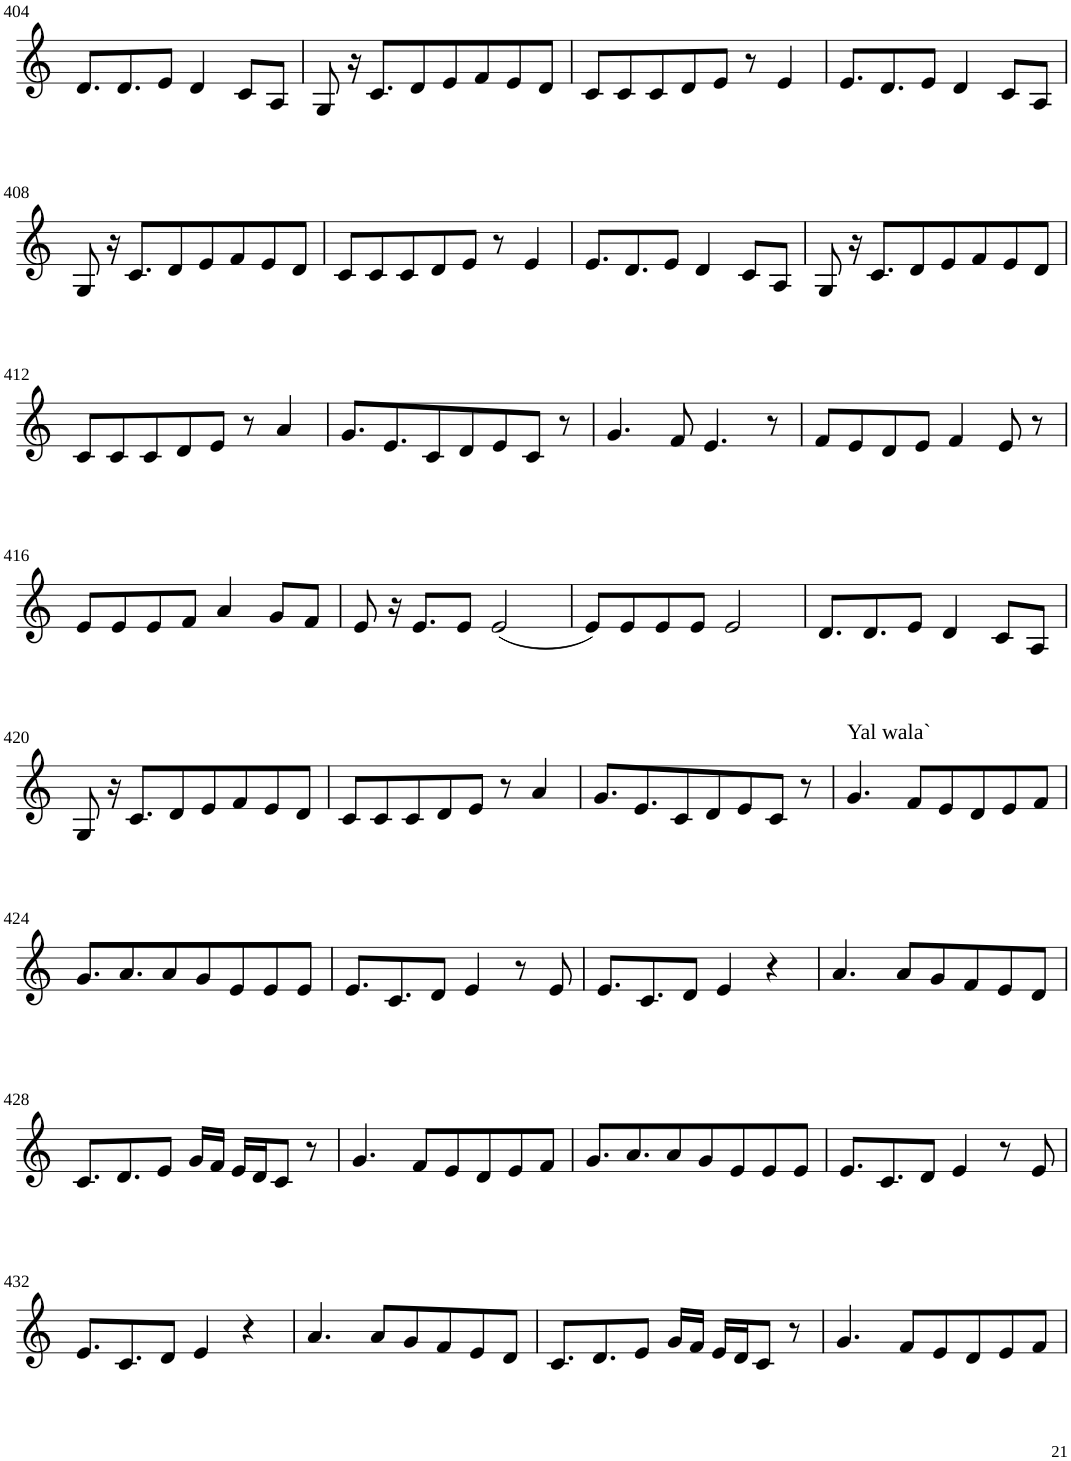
**kern
*part1
*staff1
*I"Violin
!!LO:PB:g=z
*clefG2
*k[]
*M8/8
=404
8.d/L
8.d/
8e/J
4d/
8c/L
8A/J
=405
8G/
16r
8.c/L
8d/
8e/
8f/
8e/
8d/J
=406
8c/L
8c/
8c/
8d/
8e/J
8r
4e/
=407
8.e/L
8.d/
8e/J
4d/
8c/L
8A/J
!!LO:LB:g=z
=408
8G/
16r
8.c/L
8d/
8e/
8f/
8e/
8d/J
=409
8c/L
8c/
8c/
8d/
8e/J
8r
4e/
=410
8.e/L
8.d/
8e/J
4d/
8c/L
8A/J
=411
8G/
16r
8.c/L
8d/
8e/
8f/
8e/
8d/J
!!LO:LB:g=z
=412
8c/L
8c/
8c/
8d/
8e/J
8r
4a/
=413
8.g/L
8.e/
8c/
8d/
8e/
8c/J
8r
=414
4.g/
8f/
4.e/
8r
=415
8f/L
8e/
8d/
8e/J
4f/
8e/
8r
!!LO:LB:g=z
=416
8e/L
8e/
8e/
8f/J
4a/
8g/L
8f/J
=417
8e/
16r
8.e/L
8e/J
(2e/
=418
8e/L)
8e/
8e/
8e/J
2e/
=419
8.d/L
8.d/
8e/J
4d/
8c/L
8A/J
!!LO:LB:g=z
=420
8G/
16r
8.c/L
8d/
8e/
8f/
8e/
8d/J
=421
8c/L
8c/
8c/
8d/
8e/J
8r
4a/
=422
8.g/L
8.e/
8c/
8d/
8e/
8c/J
8r
=423
!LO:TX:a:t=Yal wala`
4.g/
8f/L
8e/
8d/
8e/
8f/J
!!LO:LB:g=z
=424
8.g/L
8.a/
8a/
8g/
8e/
8e/
8e/J
=425
8.e/L
8.c/
8d/J
4e/
8r
8e/
=426
8.e/L
8.c/
8d/J
4e/
4r
=427
4.a/
8a/L
8g/
8f/
8e/
8d/J
!!LO:LB:g=z
=428
8.c/L
8.d/
8e/J
16g/LL
16f/JJ
16e/LL
16d/J
8c/J
8r
=429
4.g/
8f/L
8e/
8d/
8e/
8f/J
=430
8.g/L
8.a/
8a/
8g/
8e/
8e/
8e/J
=431
8.e/L
8.c/
8d/J
4e/
8r
8e/
!!LO:LB:g=z
=432
8.e/L
8.c/
8d/J
4e/
4r
=433
4.a/
8a/L
8g/
8f/
8e/
8d/J
=434
8.c/L
8.d/
8e/J
16g/LL
16f/JJ
16e/LL
16d/J
8c/J
8r
=435
4.g/
8f/L
8e/
8d/
8e/
8f/J
=
*-
